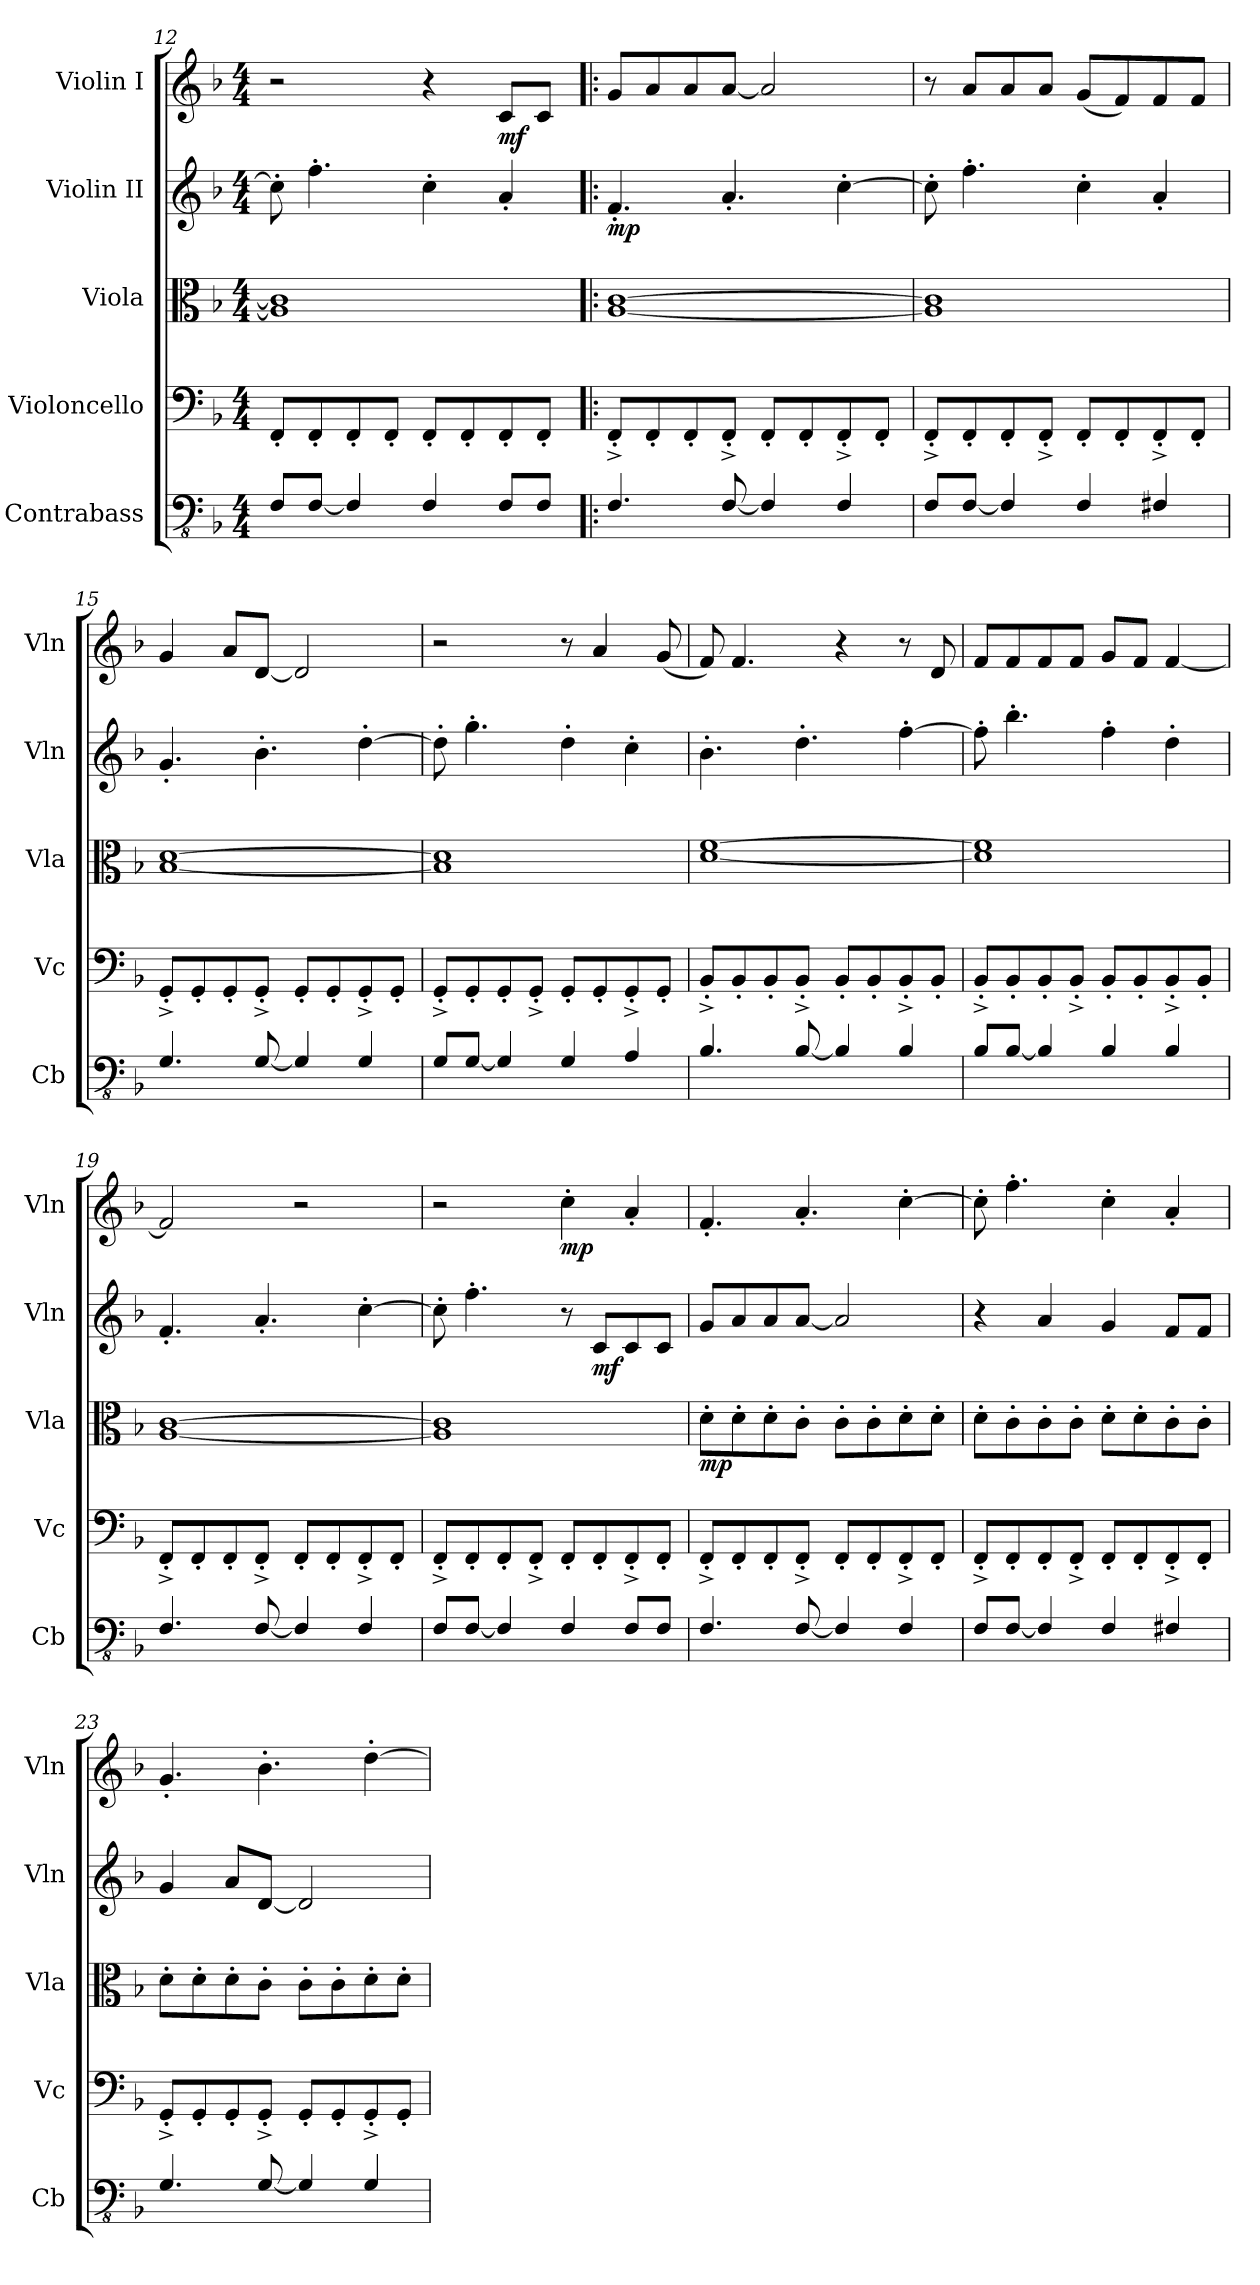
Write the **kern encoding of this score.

**kern	**kern	**kern	**dynam	**kern	**dynam	**kern	**dynam
*part5	*part4	*part3	*part3	*part2	*part2	*part1	*part1
*staff5	*staff4	*staff3	*staff3	*staff2	*staff2	*staff1	*staff1
*I"Contrabass	*I"Violoncello	*I"Viola	*	*I"Violin II	*	*I"Violin I	*
*I'Cb	*I'Vc	*I'Vla	*	*I'Vln	*	*I'Vln	*
*clefFv4	*clefF4	*clefC3	*	*clefG2	*	*clefG2	*
*ITrd7c12	*	*	*	*	*	*	*
*k[b-]	*k[b-]	*k[b-]	*	*k[b-]	*	*k[b-]	*
*M4/4	*M4/4	*M4/4	*	*M4/4	*	*M4/4	*
=12	=12	=12	=12	=12	=12	=12	=12
8FFF/L	8FF'/L	1A] 1c]	.	8cc'\]	.	2r	.
[8FFF/J	8FF'/	.	.	4.ff'\	.	.	.
4FFF/]	8FF'/	.	.	.	.	.	.
.	8FF'/J	.	.	.	.	.	.
4FFF/	8FF'/L	.	.	4cc'\	.	4r	.
.	8FF'/	.	.	.	.	.	.
!	!	!	!	!	!	!	!LO:DY:b
8FFF/L	8FF'/	.	.	4a'/	.	8c/L	mf
8FFF/J	8FF'/J	.	.	.	.	8c/J	.
=13!|:	=13!|:	=13!|:	=13!|:	=13!|:	=13!|:	=13!|:	=13!|:
!	!	!	!	!	!LO:DY:b	!	!
4.FFF/	8FF'^/L	[1A [1c	.	4.f'/	mp	8g/L	.
.	8FF'/	.	.	.	.	8a/	.
.	8FF'/	.	.	.	.	8a/	.
[8FFF/	8FF'^/J	.	.	4.a'/	.	[8a/J	.
4FFF/]	8FF'/L	.	.	.	.	2a/]	.
.	8FF'/	.	.	.	.	.	.
4FFF/	8FF'^/	.	.	[4cc'\	.	.	.
.	8FF'/J	.	.	.	.	.	.
=14	=14	=14	=14	=14	=14	=14	=14
8FFF/L	8FF'^/L	1A] 1c]	.	8cc'\]	.	8r	.
[8FFF/J	8FF'/	.	.	4.ff'\	.	8a/L	.
4FFF/]	8FF'/	.	.	.	.	8a/	.
.	8FF'^/J	.	.	.	.	8a/J	.
4FFF/	8FF'/L	.	.	4cc'\	.	(8g/L	.
.	8FF'/	.	.	.	.	8f/)	.
4FFF#X/	8FF'^/	.	.	4a'/	.	8f/	.
.	8FF'/J	.	.	.	.	8f/J	.
!!LO:LB:g=z
=15	=15	=15	=15	=15	=15	=15	=15
4.GGG/	8GG'^/L	[1B- [1d	.	4.g'/	.	4g/	.
.	8GG'/	.	.	.	.	.	.
.	8GG'/	.	.	.	.	8a/L	.
[8GGG/	8GG'^/J	.	.	4.b-'\	.	[8d/J	.
4GGG/]	8GG'/L	.	.	.	.	2d/]	.
.	8GG'/	.	.	.	.	.	.
4GGG/	8GG'^/	.	.	[4dd'\	.	.	.
.	8GG'/J	.	.	.	.	.	.
=16	=16	=16	=16	=16	=16	=16	=16
8GGG/L	8GG'^/L	1B-] 1d]	.	8dd'\]	.	2r	.
[8GGG/J	8GG'/	.	.	4.gg'\	.	.	.
4GGG/]	8GG'/	.	.	.	.	.	.
.	8GG'^/J	.	.	.	.	.	.
4GGG/	8GG'/L	.	.	4dd'\	.	8r	.
.	8GG'/	.	.	.	.	4a/	.
4AAA/	8GG'^/	.	.	4cc'\	.	.	.
.	8GG'/J	.	.	.	.	(8g/	.
=17	=17	=17	=17	=17	=17	=17	=17
4.BBB-/	8BB-'^/L	[1d [1f	.	4.b-'\	.	8f/)	.
.	8BB-'/	.	.	.	.	4.f/	.
.	8BB-'/	.	.	.	.	.	.
[8BBB-/	8BB-'^/J	.	.	4.dd'\	.	.	.
4BBB-/]	8BB-'/L	.	.	.	.	4r	.
.	8BB-'/	.	.	.	.	.	.
4BBB-/	8BB-'^/	.	.	[4ff'\	.	8r	.
.	8BB-'/J	.	.	.	.	8d/	.
=18	=18	=18	=18	=18	=18	=18	=18
8BBB-/L	8BB-'^/L	1d] 1f]	.	8ff'\]	.	8f/L	.
[8BBB-/J	8BB-'/	.	.	4.bb-'\	.	8f/	.
4BBB-/]	8BB-'/	.	.	.	.	8f/	.
.	8BB-'^/J	.	.	.	.	8f/J	.
4BBB-/	8BB-'/L	.	.	4ff'\	.	8g/L	.
.	8BB-'/	.	.	.	.	8f/J	.
4BBB-/	8BB-'^/	.	.	4dd'\	.	[4f/	.
.	8BB-'/J	.	.	.	.	.	.
=19	=19	=19	=19	=19	=19	=19	=19
4.FFF/	8FF'^/L	[1A [1c	.	4.f'/	.	2f/]	.
.	8FF'/	.	.	.	.	.	.
.	8FF'/	.	.	.	.	.	.
[8FFF/	8FF'^/J	.	.	4.a'/	.	.	.
4FFF/]	8FF'/L	.	.	.	.	2r	.
.	8FF'/	.	.	.	.	.	.
4FFF/	8FF'^/	.	.	[4cc'\	.	.	.
.	8FF'/J	.	.	.	.	.	.
!!LO:PB:g=z
=20	=20	=20	=20	=20	=20	=20	=20
8FFF/L	8FF'^/L	1A] 1c]	.	8cc'\]	.	2r	.
[8FFF/J	8FF'/	.	.	4.ff'\	.	.	.
4FFF/]	8FF'/	.	.	.	.	.	.
.	8FF'^/J	.	.	.	.	.	.
!	!	!	!	!	!	!	!LO:DY:b
4FFF/	8FF'/L	.	.	8r	.	4cc'\	mp
!	!	!	!	!	!LO:DY:b	!	!
.	8FF'/	.	.	8c/L	mf	.	.
8FFF/L	8FF'^/	.	.	8c/	.	4a'/	.
8FFF/J	8FF'/J	.	.	8c/J	.	.	.
=21	=21	=21	=21	=21	=21	=21	=21
!	!	!	!LO:DY:b	!	!	!	!
4.FFF/	8FF'^/L	8d'\L	mp	8g/L	.	4.f'/	.
.	8FF'/	8d'\	.	8a/	.	.	.
.	8FF'/	8d'\	.	8a/	.	.	.
[8FFF/	8FF'^/J	8c'\J	.	[8a/J	.	4.a'/	.
4FFF/]	8FF'/L	8c'\L	.	2a/]	.	.	.
.	8FF'/	8c'\	.	.	.	.	.
4FFF/	8FF'^/	8d'\	.	.	.	[4cc'\	.
.	8FF'/J	8d'\J	.	.	.	.	.
=22	=22	=22	=22	=22	=22	=22	=22
8FFF/L	8FF'^/L	8d'\L	.	4r	.	8cc'\]	.
[8FFF/J	8FF'/	8c'\	.	.	.	4.ff'\	.
4FFF/]	8FF'/	8c'\	.	4a/	.	.	.
.	8FF'^/J	8c'\J	.	.	.	.	.
4FFF/	8FF'/L	8d'\L	.	4g/	.	4cc'\	.
.	8FF'/	8d'\	.	.	.	.	.
4FFF#X/	8FF'^/	8c'\	.	8f/L	.	4a'/	.
.	8FF'/J	8c'\J	.	8f/J	.	.	.
=23	=23	=23	=23	=23	=23	=23	=23
4.GGG/	8GG'^/L	8d'\L	.	4g/	.	4.g'/	.
.	8GG'/	8d'\	.	.	.	.	.
.	8GG'/	8d'\	.	8a/L	.	.	.
[8GGG/	8GG'^/J	8c'\J	.	[8d/J	.	4.b-'\	.
4GGG/]	8GG'/L	8c'\L	.	2d/]	.	.	.
.	8GG'/	8c'\	.	.	.	.	.
4GGG/	8GG'^/	8d'\	.	.	.	[4dd'\	.
.	8GG'/J	8d'\J	.	.	.	.	.
=	=	=	=	=	=	=	=
*-	*-	*-	*-	*-	*-	*-	*-
